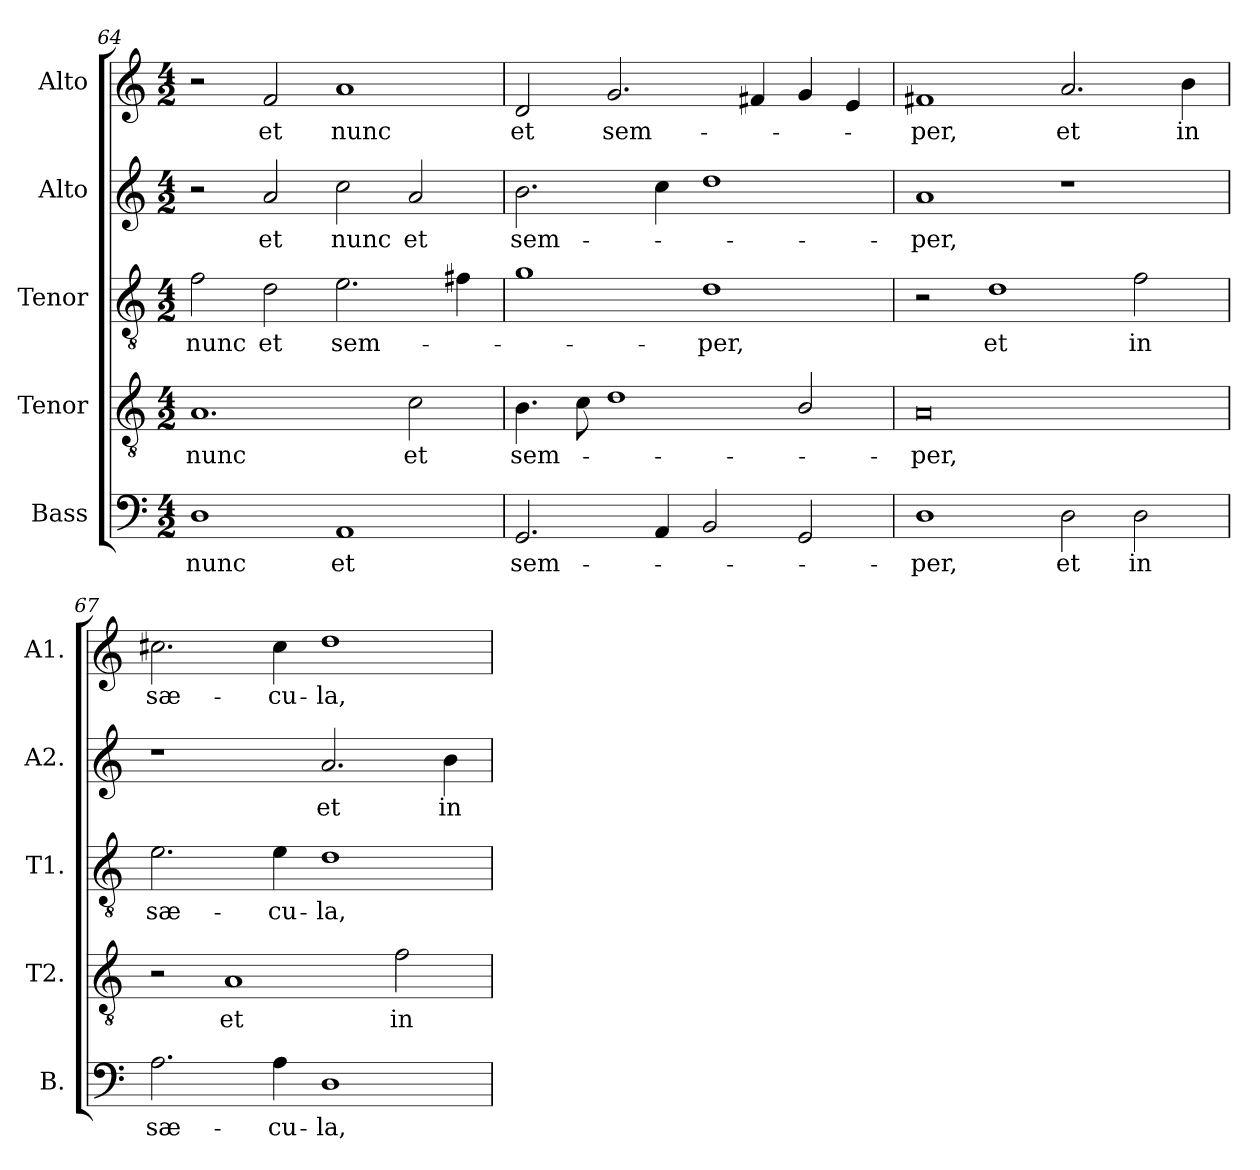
**kern	**text	**kern	**text	**kern	**text	**kern	**text	**kern	**text
*part5	*part5	*part4	*part4	*part3	*part3	*part2	*part2	*part1	*part1
*staff5	*staff5	*staff4	*staff4	*staff3	*staff3	*staff2	*staff2	*staff1	*staff1
*I"Bass	*	*I"Tenor	*	*I"Tenor	*	*I"Alto	*	*I"Alto	*
*I'B.	*	*I'T2.	*	*I'T1.	*	*I'A2.	*	*I'A1.	*
*clefF4	*	*clefGv2	*	*clefGv2	*	*clefG2	*	*clefG2	*
*	*	*ITrd7c12	*	*ITrd7c12	*	*	*	*	*
*k[]	*	*k[]	*	*k[]	*	*k[]	*	*k[]	*
*C:	*	*C:	*	*C:	*	*C:	*	*C:	*
*M4/2	*	*M4/2	*	*M4/2	*	*M4/2	*	*M4/2	*
=64	=64	=64	=64	=64	=64	=64	=64	=64	=64
!	!LO:LY:b:color=#000000	!	!	!	!	!	!	!	!
!	!	!	!LO:LY:b:color=#000000	!	!	!	!	!	!
!	!	!	!	!	!LO:LY:b:color=#000000	!	!	!	!
1Di	nunc	1.AAi	nunc	2Fi\	nunc	2r	.	2r	.
!	!	!	!	!	!LO:LY:b:color=#000000	!	!	!	!
!	!	!	!	!	!	!	!LO:LY:b:color=#000000	!	!
!	!	!	!	!	!	!	!	!	!LO:LY:b:color=#000000
.	.	.	.	2Di\	et	2ai/	et	2fi/	et
!	!LO:LY:b:color=#000000	!	!	!	!	!	!	!	!
!	!	!	!	!	!LO:LY:b:color=#000000	!	!	!	!
!	!	!	!	!	!	!	!LO:LY:b:color=#000000	!	!
!	!	!	!	!	!	!	!	!	!LO:LY:b:color=#000000
1AAi	et	.	.	2.Ei\	sem-	2cci\	nunc	1ai	nunc
!	!	!	!LO:LY:b:color=#000000	!	!	!	!	!	!
!	!	!	!	!	!	!	!LO:LY:b:color=#000000	!	!
.	.	2Ci\	et	.	.	2ai/	et	.	.
.	.	.	.	4F#Xi\	.	.	.	.	.
=65	=65	=65	=65	=65	=65	=65	=65	=65	=65
!	!LO:LY:b:color=#000000	!	!	!	!	!	!	!	!
!	!	!	!LO:LY:b:color=#000000	!	!	!	!	!	!
!	!	!	!	!	!	!	!LO:LY:b:color=#000000	!	!
!	!	!	!	!	!	!	!	!	!LO:LY:b:color=#000000
2.GGi/	sem-	4.BBi\	sem-	1Gi	.	2.bi\	sem-	2di/	et
.	.	8Ci\	.	.	.	.	.	.	.
!	!	!	!	!	!	!	!	!	!LO:LY:b:color=#000000
.	.	1Di	.	.	.	.	.	2.gi/	sem-
4AAi/	.	.	.	.	.	4cci\	.	.	.
!	!	!	!	!	!LO:LY:b:color=#000000	!	!	!	!
2BBi/	.	.	.	1Di	-per,	1ddi	.	.	.
.	.	.	.	.	.	.	.	4f#Xi/	.
2GGi/	.	2BBi/	.	.	.	.	.	4gi/	.
.	.	.	.	.	.	.	.	4ei/	.
!!LO:PB:g=z
=66	=66	=66	=66	=66	=66	=66	=66	=66	=66
!	!LO:LY:b:color=#000000	!	!	!	!	!	!	!	!
!	!	!	!LO:LY:b:color=#000000	!	!	!	!	!	!
!	!	!	!	!	!	!	!LO:LY:b:color=#000000	!	!
!	!	!	!	!	!	!	!	!	!LO:LY:b:color=#000000
1Di	-per,	0AAi	-per,	2r	.	1ai	-per,	1f#Xi	-per,
!	!	!	!	!	!LO:LY:b:color=#000000	!	!	!	!
.	.	.	.	1Di	et	.	.	.	.
!	!LO:LY:b:color=#000000	!	!	!	!	!	!	!	!
!	!	!	!	!	!	!	!	!	!LO:LY:b:color=#000000
2Di\	et	.	.	.	.	1r	.	2.ai/	et
!	!LO:LY:b:color=#000000	!	!	!	!	!	!	!	!
!	!	!	!	!	!LO:LY:b:color=#000000	!	!	!	!
2Di\	in	.	.	2Fi\	in	.	.	.	.
!	!	!	!	!	!	!	!	!	!LO:LY:b:color=#000000
.	.	.	.	.	.	.	.	4bi\	in
=67	=67	=67	=67	=67	=67	=67	=67	=67	=67
!	!LO:LY:b:color=#000000	!	!	!	!	!	!	!	!
!	!	!	!	!	!LO:LY:b:color=#000000	!	!	!	!
!	!	!	!	!	!	!	!	!	!LO:LY:b:color=#000000
2.Ai\	sæ-	2r	.	2.Ei\	sæ-	1r	.	2.cc#Xi\	sæ-
!	!	!	!LO:LY:b:color=#000000	!	!	!	!	!	!
.	.	1AAi	et	.	.	.	.	.	.
!	!LO:LY:b:color=#000000	!	!	!	!	!	!	!	!
!	!	!	!	!	!LO:LY:b:color=#000000	!	!	!	!
!	!	!	!	!	!	!	!	!	!LO:LY:b:color=#000000
4Ai\	-cu-	.	.	4Ei\	-cu-	.	.	4cc#i\	-cu-
!	!LO:LY:b:color=#000000	!	!	!	!	!	!	!	!
!	!	!	!	!	!LO:LY:b:color=#000000	!	!	!	!
!	!	!	!	!	!	!	!LO:LY:b:color=#000000	!	!
!	!	!	!	!	!	!	!	!	!LO:LY:b:color=#000000
1Di	-la,	.	.	1Di	-la,	2.ai/	et	1ddi	-la,
!	!	!	!LO:LY:b:color=#000000	!	!	!	!	!	!
.	.	2Fi\	in	.	.	.	.	.	.
!	!	!	!	!	!	!	!LO:LY:b:color=#000000	!	!
.	.	.	.	.	.	4bi\	in	.	.
=	=	=	=	=	=	=	=	=	=
*-	*-	*-	*-	*-	*-	*-	*-	*-	*-
